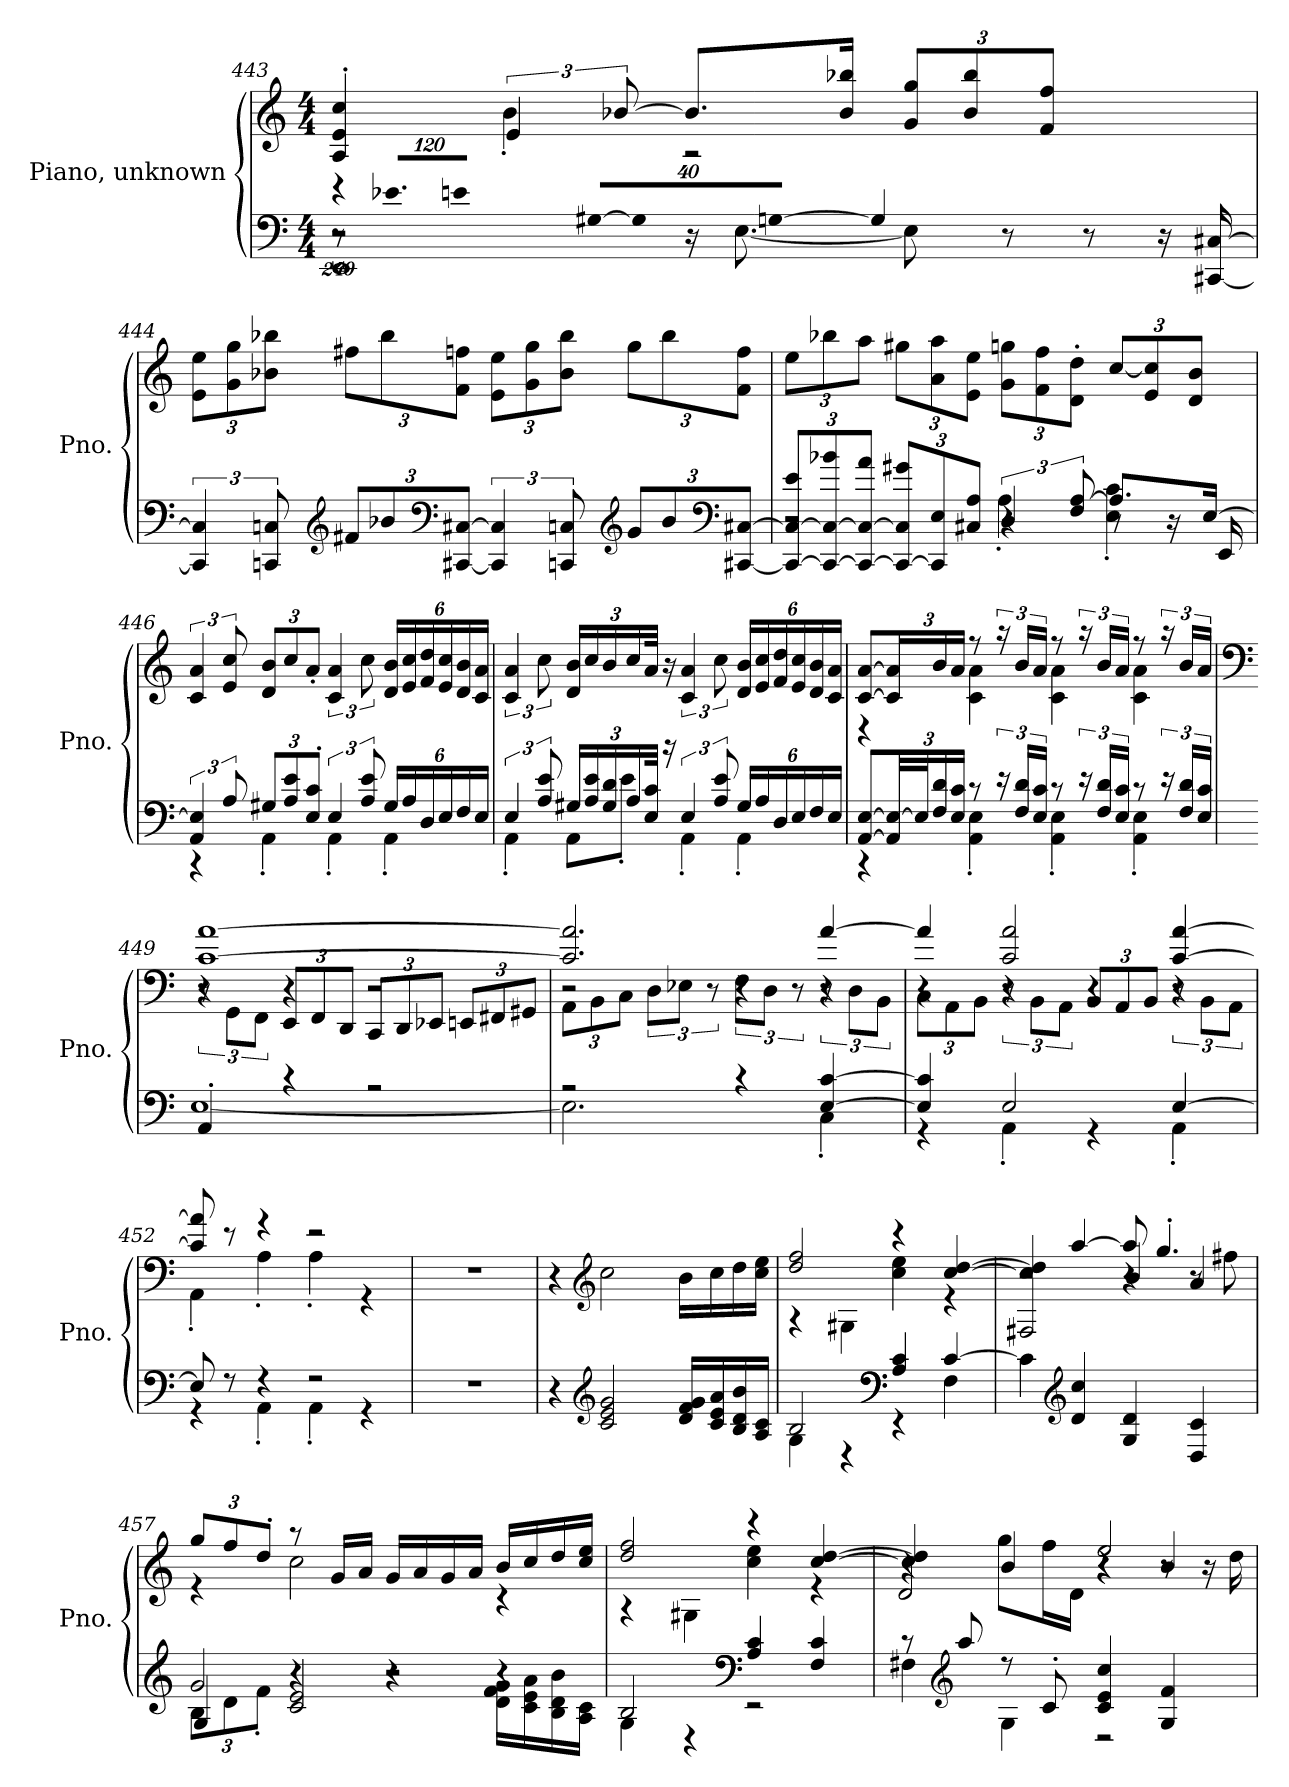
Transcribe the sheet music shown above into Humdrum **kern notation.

**kern	**kern
*part1	*part1
*staff2	*staff1
*I"Piano, unknown	*
*I'Pno.	*
!!LO:LB:g=z
*clefF4	*clefG2
*k[]	*k[]
*M4/4	*M4/4
=443	=443
!LO:N:vis=16	!
*^	*^
*	*^	*	*
1920%137r	2r	1EE	4A/' 4e/' 4cc/'	4r
!LO:N:vis=16.	!	!	!	!
960%103e-X/LL	.	.	.	.
!LO:N:vis=16	!	!	!	!
1920%137en/JJ	.	.	.	.
!LO:N:vis=32	!	!	!	!
[640%23G#X/KKL	.	.	6e/	4b'\
!LO:N:vis=8	!	!	!	!
960%137G#/]	.	.	.	.
.	.	.	[12b-X/	.
!LO:N:vis=16	!	!	!	!
[1920%137Gn/Jk	.	.	.	.
4G/]	16r	.	8.b-/L]	2r
.	[8.E\	.	.	.
.	.	.	16b-/ 16bb-X/Jk	.
*	*	*	*Xbrackettup	*
8r	8E\]	.	12g/ 12gg/L	.
.	.	.	12b-/ 12bb-/	.
16r	8r	.	.	.
.	.	.	12f/ 12ff/J	.
[16CC#X/ [16C#X/	.	.	.	.
*v	*v	*v	*	*
*	*v	*v
=444	=444
6CC#/] 6C#/]	12e\ 12ee\L
.	12g\ 12gg\
12CCn/ 12Cn/	12b-X\ 12bb-X\J
*clefG2	*
*Xbrackettup	*
12f#X/L	12ff#X\L
12b-X/	12bb-\
*clefF4	*
[12CC#X/ [12C#X/J	12f\ 12ffn\J
*brackettup	*
6CC#/] 6C#/]	12e\ 12ee\L
.	12g\ 12gg\
12CCn/ 12Cn/	12b-\ 12bb-\J
*clefG2	*
*Xbrackettup	*
12g/L	12gg\L
12b-/	12bb-\
*clefF4	*
[12CC#X/ [12C#X/J	12f\ 12ff\J
!!LO:LB:g=z
=445	=445
*^	*
*	*^	*
12CC#/_ 12C#/_ 12e/L	2r	2r	12ee\L
12CC#/_ 12C#/_ 12b-X/	.	.	12bb-X\
12CC#/_ 12C#/_ 12a/J	.	.	12aa\J
12CC#/_ 12C#/] 12g#X/L	.	.	12gg#X\L
12CC#/] 12E/	.	.	12a\ 12aa\
12C#X/ 12A/J	.	.	12e\ 12ee\J
*brackettup	*	*	*
6D/	4A'\	4r	12g\ 12ggn\L
.	.	.	12f\ 12ff\
12F/ [12A/	.	.	12d\' 12dd\'J
8.A/L]	4E\' 4c\'	8r	[12cc/L
.	.	.	12e/ 12cc/]
.	.	16r	.
.	.	.	12d/ 12b/J
[16E/Jk	.	16EE/	.
*	*v	*v	*
=446	=446	=446
*	*	*brackettup
6AA/ 6E/]	4r	6c/ 6a/
12A/	.	12e/ 12cc/
*Xbrackettup	*	*Xbrackettup
12G#X/L	4AA'\	12d/ 12b/L
12A/ 12e/	.	12cc/
12E/' 12c/'J	.	12a'/J
*brackettup	*	*brackettup
6E/	4AA'\	6c/ 6a/
12A/ 12e/	.	12cc\
*Xbrackettup	*	*Xbrackettup
24G#/LL	4AA'\	24d/ 24b/LL
24A/	.	24e/ 24cc/
24D/	.	24f/ 24dd/
24E/	.	24e/ 24cc/
24F/	.	24d/ 24b/
24E/JJ	.	24c/ 24a/JJ
!!LO:LB:g=z
=447	=447	=447
*brackettup	*	*brackettup
6E/	4AA'\	6c/ 6a/
12A/ 12e/	.	12cc\
*Xbrackettup	*	*Xbrackettup
24G#X/LL	8AA\L	24d/ 24b/LL
24A/ 24e/	.	24cc/
24G#/ 24d/	.	24b/
24A/	8e'\J	24cc/
48E/ 48c/JJk	.	48a/JJk
16r	.	16r
*brackettup	*	*brackettup
6E/	4AA'\	6c/ 6a/
12A/ 12e/	.	12cc\
*Xbrackettup	*	*Xbrackettup
24G#/LL	4AA'\	24d/ 24b/LL
24A/	.	24e/ 24cc/
24D/	.	24f/ 24dd/
24E/	.	24e/ 24cc/
24F/	.	24d/ 24b/
24E/JJ	.	24c/ 24a/JJ
=448	=448	=448
*	*	*^
[8AA/ [8E/L	4r	[8c/ [8a/L	4r
48AA/] 48E/_LL	.	24c/] 24a/]L	.
48E/J]	.	.	.
24F/ 24d/	.	24b/	.
24E/ 24c/JJ	.	24a/JJ	.
8r	4AA\' 4E\'	8r	4c\ 4a\
*brackettup	*	*brackettup	*
24r	.	24r	.
24F/ 24d/LL	.	24b/LL	.
24E/ 24c/JJ	.	24a/JJ	.
8r	4AA\' 4E\'	8r	4c\ 4a\
24r	.	24r	.
24F/ 24d/LL	.	24b/LL	.
24E/ 24c/JJ	.	24a/JJ	.
8r	4AA\' 4E\'	8r	4c\ 4a\
24r	.	24r	.
24F/ 24d/LL	.	24b/LL	.
24E/ 24c/JJ	.	24a/JJ	.
*	*	*v	*v
!!LO:PB:g=z
=449	=449	=449
*	*	*clefF4
*	*	*^
*	*	*	*^
4AA'/	[1E	[1c [1a	12r	4r
.	.	.	12GG\L	.
.	.	.	12FF\J	.
*	*	*	*	*Xbrackettup
4r	.	.	4r	12EE/L
.	.	.	.	12FF/
.	.	.	.	12DD/J
2r	.	.	2r	12CC/L
.	.	.	.	12DD/
.	.	.	.	12EE-X/J
.	.	.	.	12EEn/L
.	.	.	.	12FF#X/
.	.	.	.	12GG#X/J
=450	=450	=450	=450	=450
2r	2.E\]	2.c/] 2.a/]	12AA\L	2r
.	.	.	12BB\	.
.	.	.	12C\J	.
*	*	*	*brackettup	*
.	.	.	12D\L	.
.	.	.	12E-X\J	.
.	.	.	12r	.
4r	.	.	12F\L	4r
.	.	.	12D\J	.
.	.	.	12r	.
[4E/ [4c/	4C'\	4r	12r	[4a/
.	.	.	12D\L	.
.	.	.	12BB\J	.
=451	=451	=451	=451	=451
*	*	*	*Xbrackettup	*
4E/] 4c/]	4r	4r	12C\L	4a/]
.	.	.	12AA\	.
.	.	.	12BB\J	.
*	*	*	*brackettup	*
2E/	4AA'\	2c/ 2a/	12r	4r
.	.	.	12BB\L	.
.	.	.	12AA\J	.
*	*	*	*	*Xbrackettup
.	4r	.	4r	12BB/L
.	.	.	.	12AA/
.	.	.	.	12BB/J
*	*	*	*brackettup	*
[4E/	4AA'\	[4c/ [4a/	12r	4r
.	.	.	12BB\L	.
.	.	.	12AA\J	.
*	*	*	*v	*v
!!LO:LB:g=z
=452	=452	=452	=452
8E/]	4r	8c/] 8a/]	4AA'\
8r	.	8r	.
4r	4AA'\	4r	4A'\
2r	4AA'\	2r	4A'\
.	4r	.	4r
*v	*v	*	*
*	*v	*v
=453	=453
1r	1r
=454	=454
4r	4r
*clefG2	*clefG2
2c/ 2e/ 2g/	2cc\
16d/ 16f/ 16g/LL	16b\LL
16c/ 16e/ 16a/	16cc\
16B/ 16d/ 16b/	16dd\
16A/ 16c/JJ	16cc\ 16ee\JJ
=455	=455
*^	*^
2B/	4G\	2dd/ 2ff/	4r
.	4r	.	4G#X\
*clefF4	*	*	*
4A/ 4c/	4r	4r	4cc\ 4ee\
[4c/	4F\	[4cc/ [4dd/	4r
*v	*v	*	*
=456	=456	=456
*	*	*^
4c\]	4cc/] 4dd/]	2r	2F#X/
*clefG2	*	*	*
4d/ 4cc/	[4aa/	.	.
4G/ 4d/	8aa/]	4r	4b/
.	4.gg'/	.	.
4D/ 4c/	.	8r	4a/
.	.	8ff#X\	.
*	*v	*v	*v
!!LO:LB:g=z
=457	=457
*^	*
*	*Xbrackettup	*Xbrackettup
*	*^	*^
2g/	12B\L	4G/	12gg/L	4r
.	12d\	.	12ff/	.
.	12f'\J	.	12dd'/J	.
.	4r	2c/ 2e/	8r	2cc\
.	.	.	16g/LL	.
.	.	.	16a/JJ	.
2r	4r	.	16g/LL	.
.	.	.	16a/	.
.	.	.	16g/	.
.	.	.	16a/JJ	.
.	16d\ 16f\ 16g\LL	4r	16b/LL	4r
.	16c\ 16e\ 16a\	.	16cc/	.
.	16B\ 16d\ 16b\	.	16dd/	.
.	16A\ 16c\JJ	.	16cc/ 16ee/JJ	.
*	*v	*v	*	*
=458	=458	=458	=458
2B/	4G\	2dd/ 2ff/	4r
.	4r	.	4G#X\
*clefF4	*	*	*
4A/ 4c/	2r	4r	4cc\ 4ee\
4F/ 4c/	.	[4cc/ [4dd/	4r
=459	=459	=459	=459
*	*	*	*^
8r	4F#X\	4cc/] 4dd/]	4r	2d/
*clefG2	*	*	*	*
8aa/	.	.	.	.
8r	4G\	4b/	8gg\L	.
8c'/	.	.	16ff\L	.
.	.	.	16d\JJ	.
4c/ 4e/ 4cc/	2r	2ee/	4r	4r
4G/ 4f/	.	.	8r	4b/
.	.	.	16r	.
.	.	.	16dd\	.
*v	*v	*	*	*
*	*v	*v	*v
=	=
*-	*-
